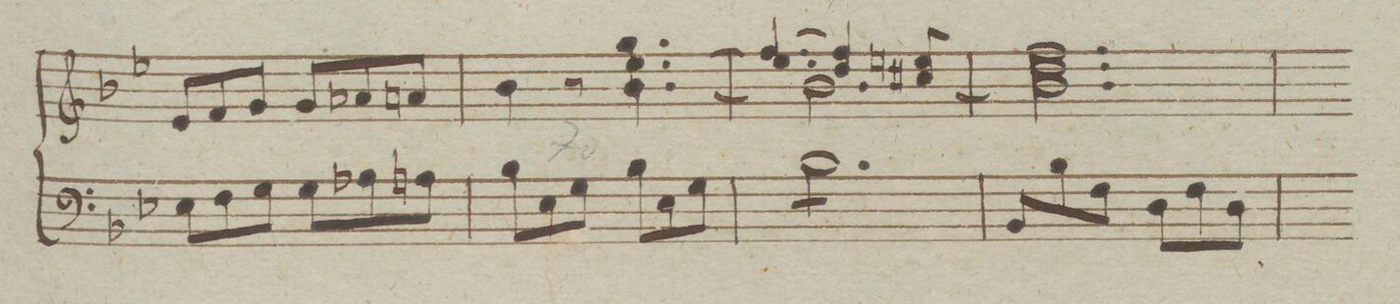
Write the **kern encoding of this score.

**kern
*I"Organo.
*clefF4
*k[b-e-]
*met(c)
*M6/8
8E-\L
8F\
8G\J
8G\L
8A-X\
8An\J
=70
8B-\L
8E-\
8G\J
8B-\L
8E-\
8G\J
=71
8B-\L
8B-\
8B-\
8B-\
8B-\
8B-\J
*Xtremolo
=72
8BB-/L
8B-\
8F\J
8D\L
8F\
8D\J
=73
*-
